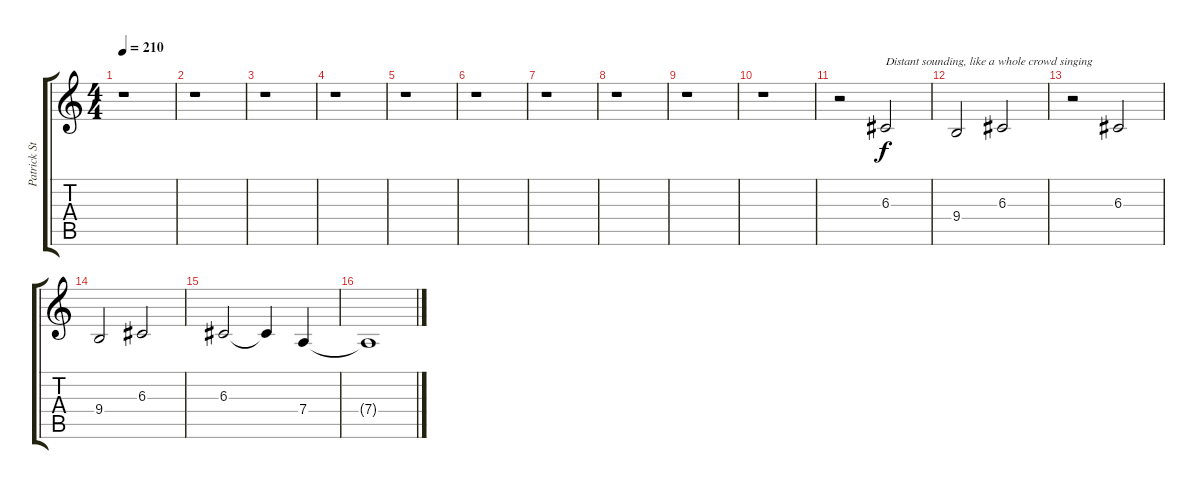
\track ("Patrick Stump (Lead Vocal and Harmonies)" "Patrick St") {instrument clarinet}
\staff {score tabs}
\tuning (E4 B3 G3 D3 A2 E2) {hide}
\ts (4 4)
\tempo 210
\clef g2
\ks c
r.1{dy f} |
r.1 |
r.1 |
r.1 |
r.1 |
r.1 |
r.1 |
r.1 |
r.1 |
r.1 |
r.2{volume 10} 6.3.2{txt "Distant sounding, like a whole crowd singing"} |
9.4.2{volume 10} 6.3.2 |
r.2{volume 10} 6.3.2 |
9.4.2{volume 10} 6.3.2 |
6.3.2{volume 10} 6.3{t}.4 7.4.4 |
7.4{t}.1
